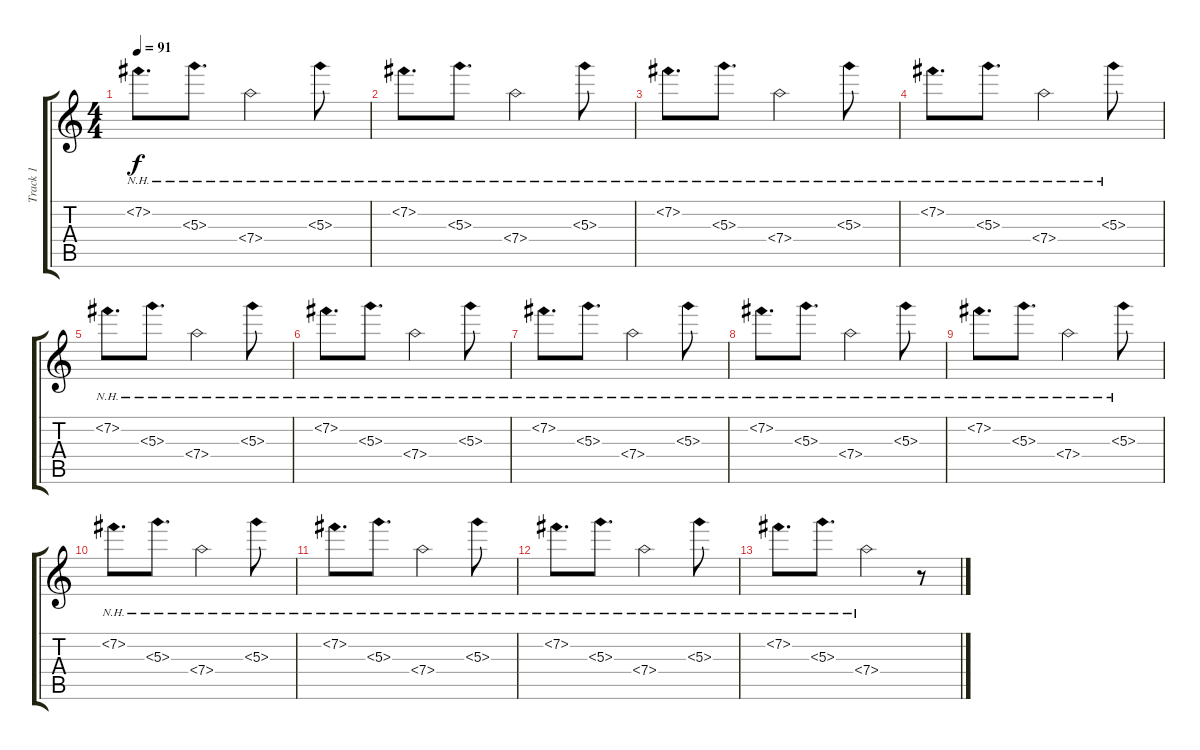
\track ("Track 1" "Track 1") {instrument distortionguitar}
\staff {score tabs}
\tuning (E4 B3 G3 D3 A2 D2) {hide}
\ts (4 4)
\tempo 91
\clef g2
\ks c
7.2{nh}.8{d dy f} 5.3{nh}.8{d} 7.4{nh}.2 5.3{nh}.8 |
7.2{nh}.8{d} 5.3{nh}.8{d} 7.4{nh}.2 5.3{nh}.8 |
7.2{nh}.8{d} 5.3{nh}.8{d} 7.4{nh}.2 5.3{nh}.8 |
7.2{nh}.8{d} 5.3{nh}.8{d} 7.4{nh}.2 5.3{nh}.8 |
7.2{nh}.8{d} 5.3{nh}.8{d} 7.4{nh}.2 5.3{nh}.8 |
7.2{nh}.8{d} 5.3{nh}.8{d} 7.4{nh}.2 5.3{nh}.8 |
7.2{nh}.8{d} 5.3{nh}.8{d} 7.4{nh}.2 5.3{nh}.8 |
7.2{nh}.8{d} 5.3{nh}.8{d} 7.4{nh}.2 5.3{nh}.8 |
7.2{nh}.8{d} 5.3{nh}.8{d} 7.4{nh}.2 5.3{nh}.8 |
7.2{nh}.8{d} 5.3{nh}.8{d} 7.4{nh}.2 5.3{nh}.8 |
7.2{nh}.8{d} 5.3{nh}.8{d} 7.4{nh}.2 5.3{nh}.8 |
7.2{nh}.8{d} 5.3{nh}.8{d} 7.4{nh}.2 5.3{nh}.8 |
7.2{nh}.8{d} 5.3{nh}.8{d} 7.4{nh}.2 r.8
